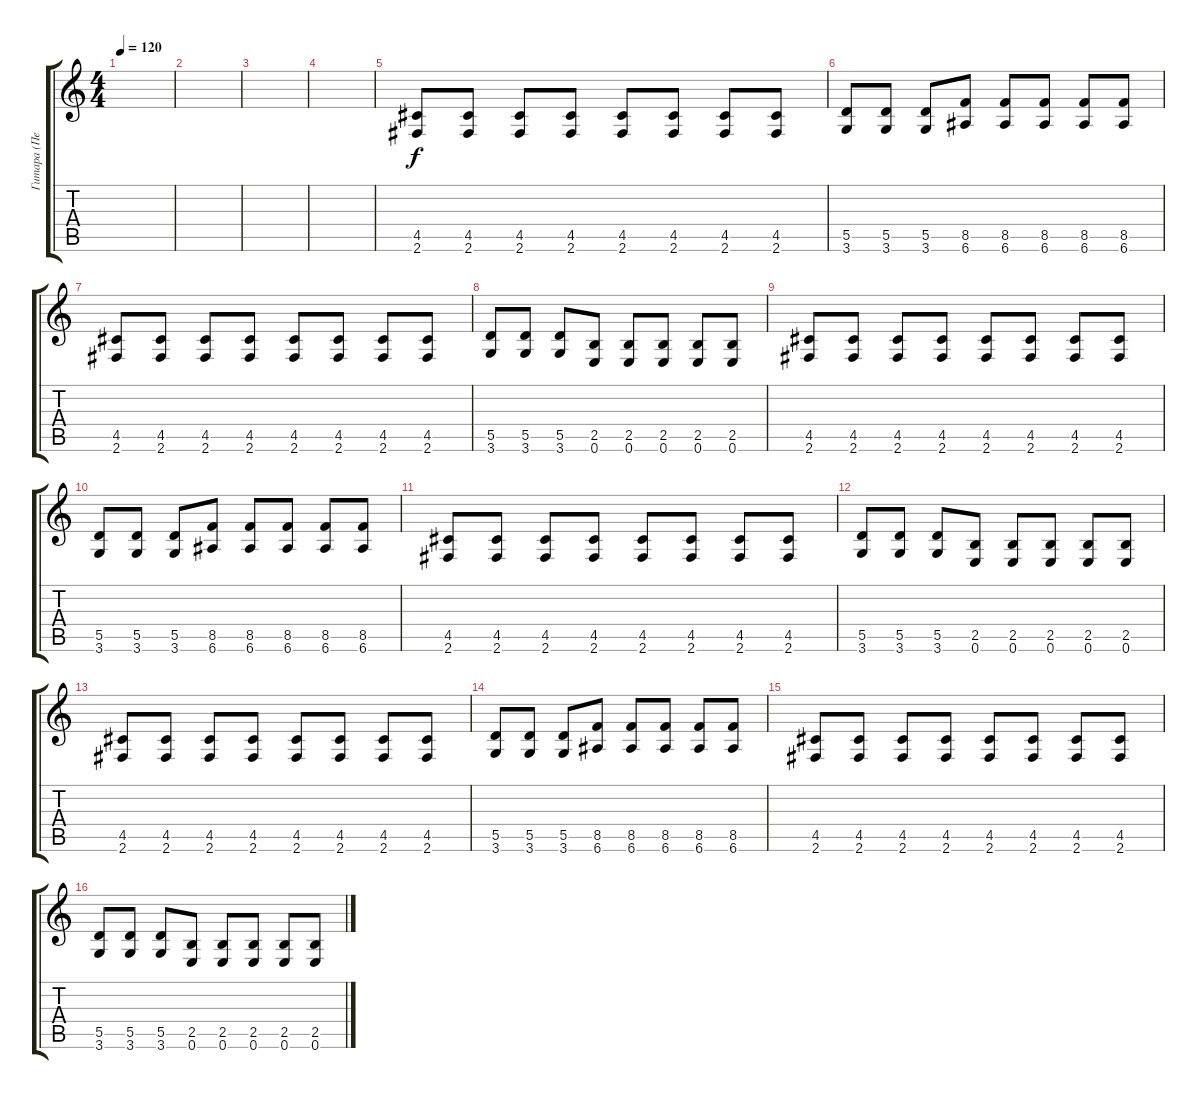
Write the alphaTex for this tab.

\track ("Гитара (Перегруз)" "Гитара (Пе") {instrument distortionguitar}
\staff {score tabs}
\tuning (E4 B3 G3 D3 A2 E2) {hide}
\ts (4 4)
\tempo 120
\clef g2
\ks c
|
|
|
|
(4.5 2.6).8 (4.5 2.6).8 (4.5 2.6).8 (4.5 2.6).8 (4.5 2.6).8 (4.5 2.6).8 (4.5 2.6).8 (4.5 2.6).8 |
(5.5 3.6).8 (5.5 3.6).8 (5.5 3.6).8 (8.5 6.6).8 (8.5 6.6).8 (8.5 6.6).8 (8.5 6.6).8 (8.5 6.6).8 |
(4.5 2.6).8 (4.5 2.6).8 (4.5 2.6).8 (4.5 2.6).8 (4.5 2.6).8 (4.5 2.6).8 (4.5 2.6).8 (4.5 2.6).8 |
(5.5 3.6).8 (5.5 3.6).8 (5.5 3.6).8 (2.5 0.6).8 (2.5 0.6).8 (2.5 0.6).8 (2.5 0.6).8 (2.5 0.6).8 |
(4.5 2.6).8 (4.5 2.6).8 (4.5 2.6).8 (4.5 2.6).8 (4.5 2.6).8 (4.5 2.6).8 (4.5 2.6).8 (4.5 2.6).8 |
(5.5 3.6).8 (5.5 3.6).8 (5.5 3.6).8 (8.5 6.6).8 (8.5 6.6).8 (8.5 6.6).8 (8.5 6.6).8 (8.5 6.6).8 |
(4.5 2.6).8 (4.5 2.6).8 (4.5 2.6).8 (4.5 2.6).8 (4.5 2.6).8 (4.5 2.6).8 (4.5 2.6).8 (4.5 2.6).8 |
(5.5 3.6).8 (5.5 3.6).8 (5.5 3.6).8 (2.5 0.6).8 (2.5 0.6).8 (2.5 0.6).8 (2.5 0.6).8 (2.5 0.6).8 |
(4.5 2.6).8 (4.5 2.6).8 (4.5 2.6).8 (4.5 2.6).8 (4.5 2.6).8 (4.5 2.6).8 (4.5 2.6).8 (4.5 2.6).8 |
(5.5 3.6).8 (5.5 3.6).8 (5.5 3.6).8 (8.5 6.6).8 (8.5 6.6).8 (8.5 6.6).8 (8.5 6.6).8 (8.5 6.6).8 |
(4.5 2.6).8 (4.5 2.6).8 (4.5 2.6).8 (4.5 2.6).8 (4.5 2.6).8 (4.5 2.6).8 (4.5 2.6).8 (4.5 2.6).8 |
(5.5 3.6).8 (5.5 3.6).8 (5.5 3.6).8 (2.5 0.6).8 (2.5 0.6).8 (2.5 0.6).8 (2.5 0.6).8 (2.5 0.6).8
